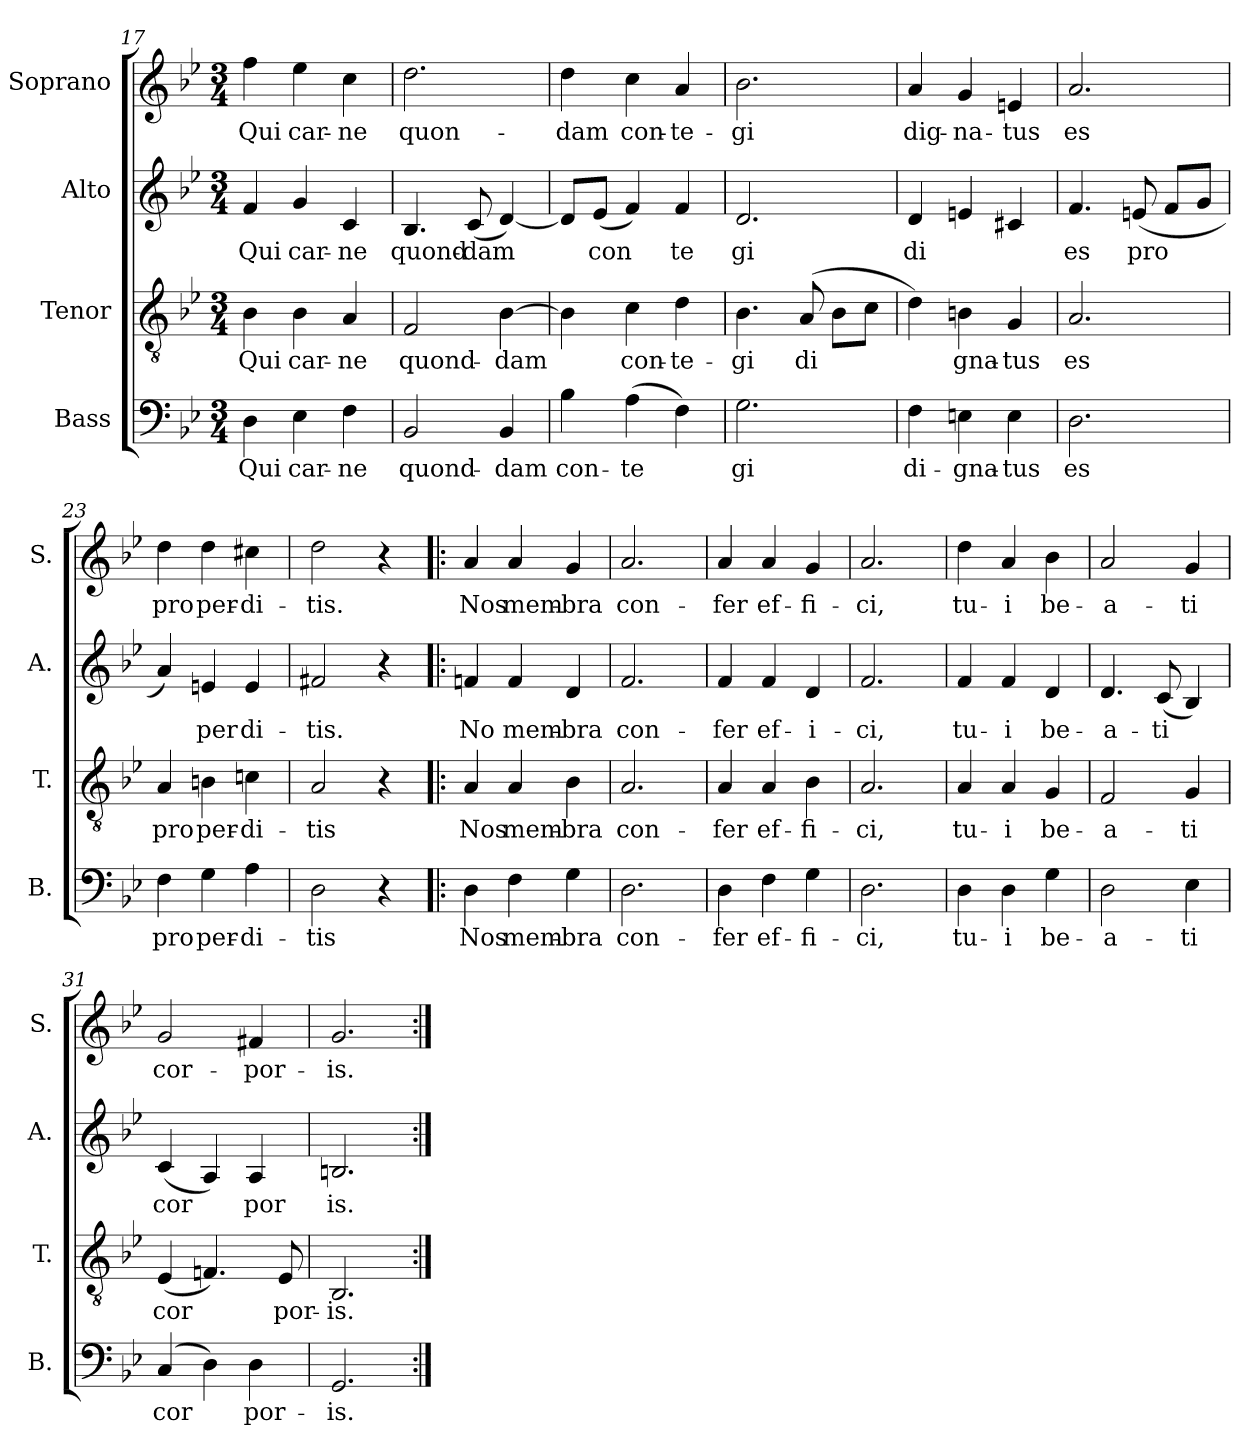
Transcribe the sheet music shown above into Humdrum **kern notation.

**kern	**text	**kern	**text	**kern	**text	**kern	**text
*part4	*part4	*part3	*part3	*part2	*part2	*part1	*part1
*staff4	*staff4	*staff3	*staff3	*staff2	*staff2	*staff1	*staff1
*I"Bass	*	*I"Tenor	*	*I"Alto	*	*I"Soprano	*
*I'B.	*	*I'T.	*	*I'A.	*	*I'S.	*
*clefF4	*	*clefGv2	*	*clefG2	*	*clefG2	*
*k[b-e-]	*	*k[b-e-]	*	*k[b-e-]	*	*k[b-e-]	*
*M3/4	*	*M3/4	*	*M3/4	*	*M3/4	*
=17	=17	=17	=17	=17	=17	=17	=17
!	!LO:LY:b	!	!LO:LY:b	!	!LO:LY:b	!	!LO:LY:b
4D\	Qui	4B-\	Qui	4f/	Qui	4ff\	Qui
!	!LO:LY:b	!	!LO:LY:b	!	!LO:LY:b	!	!LO:LY:b
4E-\	car-	4B-\	car-	4g/	car-	4ee-\	car-
!	!LO:LY:b	!	!LO:LY:b	!	!LO:LY:b	!	!LO:LY:b
4F\	-ne	4A/	-ne	4c/	-ne	4cc\	-ne
=18	=18	=18	=18	=18	=18	=18	=18
!	!LO:LY:b	!	!LO:LY:b	!	!LO:LY:b	!	!LO:LY:b
2BB-/	quond-	2F/	quond-	4.B-/	quond-	2.dd\	quon-
!	!	!	!	!	!LO:LY:b	!	!
.	.	.	.	(8c/	-dam	.	.
!	!LO:LY:b	!	!LO:LY:b	!	!	!	!
4BB-/	-dam	[4B-\	-dam	[4d/)	.	.	.
!!LO:LB:g=z
=19	=19	=19	=19	=19	=19	=19	=19
!	!LO:LY:b	!	!	!	!	!	!LO:LY:b
4B-\	con-	4B-\]	.	8d/L]	.	4dd\	-dam
!	!	!	!	!	!LO:LY:b	!	!
.	.	.	.	(8e-/J	-con	.	.
!	!LO:LY:b	!	!LO:LY:b	!	!	!	!LO:LY:b
(4A\	-te	4c\	con-	4f/)	.	4cc\	con-
!	!	!	!LO:LY:b	!	!LO:LY:b	!	!LO:LY:b
4F\)	.	4d\	-te-	4f/	te	4a/	-te-
=20	=20	=20	=20	=20	=20	=20	=20
!	!LO:LY:b	!	!LO:LY:b	!	!LO:LY:b	!	!LO:LY:b
2.G\	gi	4.B-\	-gi	2.d/	gi	2.b-\	-gi
!	!	!	!LO:LY:b	!	!	!	!
.	.	(8A/	di	.	.	.	.
.	.	8B-\L	.	.	.	.	.
.	.	8c\J	.	.	.	.	.
=21	=21	=21	=21	=21	=21	=21	=21
!	!LO:LY:b	!	!	!	!LO:LY:b	!	!LO:LY:b
4F\	di-	4d\)	.	4d/	di	4a/	dig-
!	!LO:LY:b	!	!LO:LY:b	!	!	!	!LO:LY:b
4En\	-gna-	4Bn\	gna-	4en/	.	4g/	-na-
!	!LO:LY:b	!	!LO:LY:b	!	!	!	!LO:LY:b
4E\	-tus	4G/	-tus	4c#X/	.	4en/	-tus
=22	=22	=22	=22	=22	=22	=22	=22
!	!LO:LY:b	!	!LO:LY:b	!	!LO:LY:b	!	!LO:LY:b
2.D\	es	2.A/	es	4.f/	es	2.a/	es
!	!	!	!	!	!LO:LY:b	!	!
.	.	.	.	(8en/	pro	.	.
.	.	.	.	8f/L	.	.	.
.	.	.	.	8g/J	.	.	.
=23	=23	=23	=23	=23	=23	=23	=23
!	!LO:LY:b	!	!LO:LY:b	!	!	!	!LO:LY:b
4F\	pro	4A/	pro	4a/)	.	4dd\	pro
!	!LO:LY:b	!	!LO:LY:b	!	!LO:LY:b	!	!LO:LY:b
4G\	per-	4Bn\	per-	4en/	per	4dd\	per-
!	!LO:LY:b	!	!LO:LY:b	!	!LO:LY:b	!	!LO:LY:b
4A\	-di-	4cni\	-di-	4e/	di-	4cc#X\	-di-
=24	=24	=24	=24	=24	=24	=24	=24
!	!LO:LY:b	!	!LO:LY:b	!	!LO:LY:b	!	!LO:LY:b
2D\	-tis	2A/	-tis	2f#X/	-tis.	2dd\	-tis.
4r	.	4r	.	4r	.	4r	.
!!LO:PB:g=z
=25!|:	=25!|:	=25!|:	=25!|:	=25!|:	=25!|:	=25!|:	=25!|:
!	!LO:LY:b	!	!LO:LY:b	!	!LO:LY:b	!	!LO:LY:b
4D\	Nos	4A/	Nos	4fni/	No	4a/	Nos
!	!LO:LY:b	!	!LO:LY:b	!	!LO:LY:b	!	!LO:LY:b
4F\	mem-	4A/	mem-	4f/	mem-	4a/	mem-
!	!LO:LY:b	!	!LO:LY:b	!	!LO:LY:b	!	!LO:LY:b
4G\	-bra	4B-\	-bra	4d/	-bra	4g/	-bra
=26	=26	=26	=26	=26	=26	=26	=26
!	!LO:LY:b	!	!LO:LY:b	!	!LO:LY:b	!	!LO:LY:b
2.D\	con-	2.A/	con-	2.f/	con-	2.a/	con-
=27	=27	=27	=27	=27	=27	=27	=27
!	!LO:LY:b	!	!LO:LY:b	!	!LO:LY:b	!	!LO:LY:b
4D\	-fer	4A/	-fer	4f/	-fer	4a/	-fer
!	!LO:LY:b	!	!LO:LY:b	!	!LO:LY:b	!	!LO:LY:b
4F\	ef-	4A/	ef-	4f/	ef-	4a/	ef-
!	!LO:LY:b	!	!LO:LY:b	!	!LO:LY:b	!	!LO:LY:b
4G\	-fi-	4B-\	-fi-	4d/	-i-	4g/	-fi-
=28	=28	=28	=28	=28	=28	=28	=28
!	!LO:LY:b	!	!LO:LY:b	!	!LO:LY:b	!	!LO:LY:b
2.D\	-ci,	2.A/	-ci,	2.f/	-ci,	2.a/	-ci,
!!LO:LB:g=z
=29	=29	=29	=29	=29	=29	=29	=29
!	!LO:LY:b	!	!LO:LY:b	!	!LO:LY:b	!	!LO:LY:b
4D\	tu-	4A/	tu-	4f/	tu-	4dd\	tu-
!	!LO:LY:b	!	!LO:LY:b	!	!LO:LY:b	!	!LO:LY:b
4D\	-i	4A/	-i	4f/	-i	4a/	-i
!	!LO:LY:b	!	!LO:LY:b	!	!LO:LY:b	!	!LO:LY:b
4G\	be-	4G/	be-	4d/	be-	4b-\	be-
=30	=30	=30	=30	=30	=30	=30	=30
!	!LO:LY:b	!	!LO:LY:b	!	!LO:LY:b	!	!LO:LY:b
2D\	-a-	2F/	-a-	4.d/	-a-	2a/	-a-
!	!	!	!	!	!LO:LY:b	!	!
.	.	.	.	(8c/	-ti	.	.
!	!LO:LY:b	!	!LO:LY:b	!	!	!	!LO:LY:b
4E-\	-ti	4G/	-ti	4B-/)	.	4g/	-ti
=31	=31	=31	=31	=31	=31	=31	=31
!	!LO:LY:b	!	!LO:LY:b	!	!LO:LY:b	!	!LO:LY:b
(4C/	cor	(4E-/	-cor	(4c/	cor	2g/	cor-
4D\)	.	4.Fn/)	.	4A/)	.	.	.
!	!LO:LY:b	!	!	!	!LO:LY:b	!	!LO:LY:b
4D\	por-	.	.	4A/	por	4f#X/	-por-
!	!	!	!LO:LY:b	!	!	!	!
.	.	8E-/	por-	.	.	.	.
=32	=32	=32	=32	=32	=32	=32	=32
!	!LO:LY:b	!	!LO:LY:b	!	!LO:LY:b	!	!LO:LY:b
2.GG/	-is.	2.BB-/	-is.	2.Bn/	is.	2.g/	-is.
=:|!	=:|!	=:|!	=:|!	=:|!	=:|!	=:|!	=:|!
*-	*-	*-	*-	*-	*-	*-	*-
